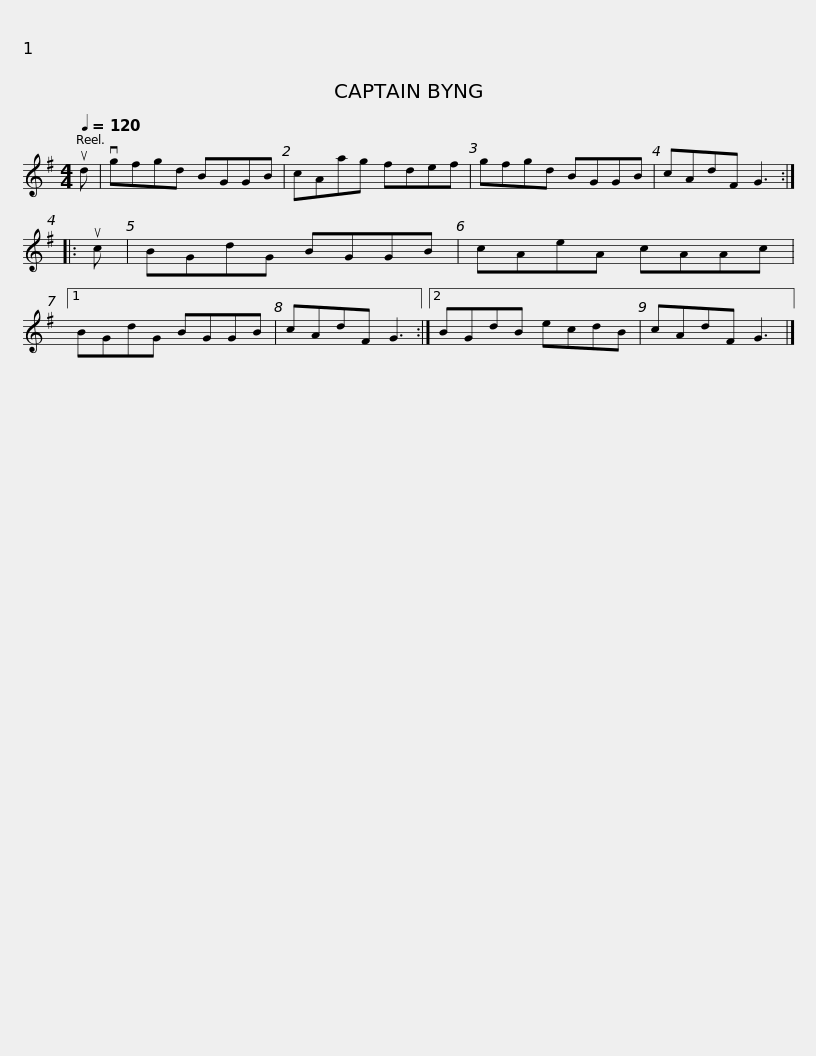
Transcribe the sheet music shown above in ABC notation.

X:1
L:1/8
Q:1/4=120
M:4/4
I:linebreak $
K:G
V:1 treble
V:1
 ud | vgfgd BGGB | cAag fdef | gfgd BGGB | cAdF G3 :: %5
 uc | BGdG BGGB |$ cAeA cAAc |1 BGdG BGGB | cAdF G3 :|2 %10
 BGdB ecdB | cAdF G3 |] %12
